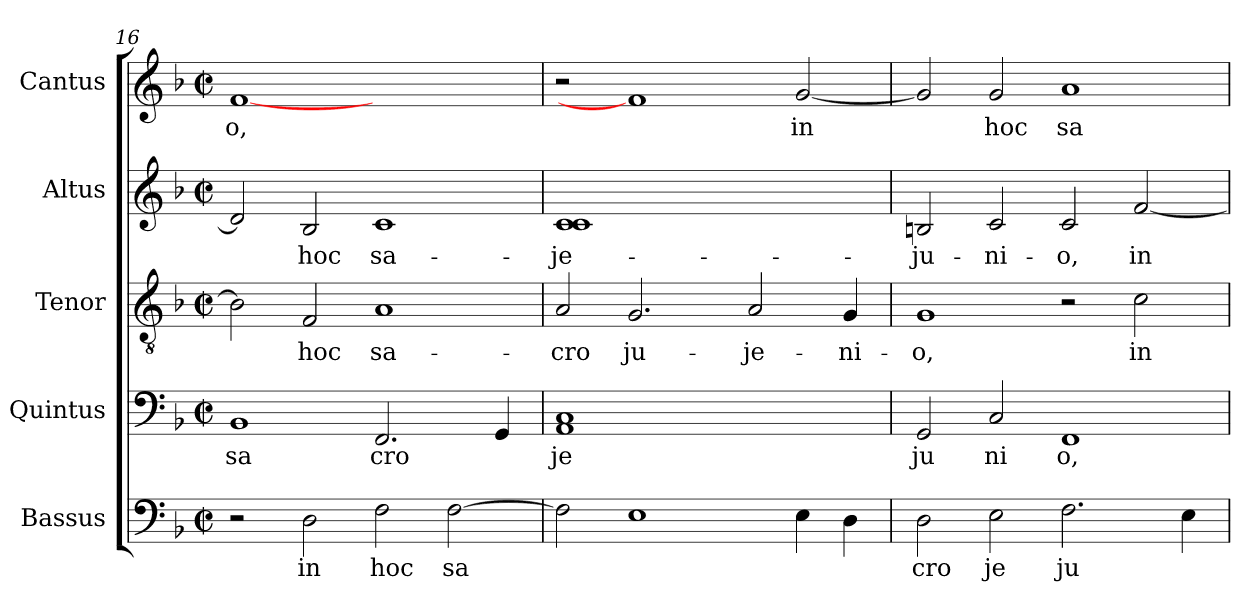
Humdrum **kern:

**kern	**text	**kern	**text	**kern	**text	**kern	**text	**kern	**text
*part5	*part5	*part4	*part4	*part3	*part3	*part2	*part2	*part1	*part1
*staff5	*staff5	*staff4	*staff4	*staff3	*staff3	*staff2	*staff2	*staff1	*staff1
*I"Bassus	*	*I"Quintus	*	*I"Tenor	*	*I"Altus	*	*I"Cantus	*
*clefF4	*	*clefF4	*	*clefGv2	*	*clefG2	*	*clefG2	*
*k[b-]	*	*k[b-]	*	*k[b-]	*	*k[b-]	*	*k[b-]	*
*F:	*	*F:	*	*F:	*	*F:	*	*F:	*
*M2/2	*	*M2/2	*	*M2/2	*	*M2/2	*	*M2/2	*
*met(c|)	*	*met(c|)	*	*met(c|)	*	*met(c|)	*	*met(c|)	*
=16	=16	=16	=16	=16	=16	=16	=16	=16	=16
!	!	!	!LO:LY:b:cj	!	!	!	!	!	!LO:LY:b:cj
2r	.	1BB-	sa	2B-\]	.	2d/]	.	[1f	-o,
!	!LO:LY:b:cj	!	!	!	!LO:LY:b:cj	!	!LO:LY:b:cj	!	!
2D\	in	.	.	2F/	hoc	2B-/	hoc	.	.
!	!LO:LY:b:cj	!	!LO:LY:b	!	!LO:LY:b:cj	!	!LO:LY:b:cj	!	!
2F\	hoc	2.FF/	cro	1A	sa-	1c	sa-	1ryy	.
!	!LO:LY:b:cj	!	!	!	!	!	!	!	!
[>2F\	sa	.	.	.	.	.	.	.	.
.	.	4GG/	.	.	.	.	.	.	.
=17	=17	=17	=17	=17	=17	=17	=17	=17	=17
!	!	!	!LO:LY:b:cj	!	!LO:LY:b:cj	!	!LO:LY:b:cj	!	!
2F\]	.	1AA 1C	je	2A/	-cro	1c 1c	je-	2r	.
!	!	!	!	!	!LO:LY:b:cj	!	!	!	!
1E	.	.	.	2.G/	-ju-	.	.	1f]	.
.	.	1ryy	.	.	.	1ryy	.	.	.
!	!	!	!	!	!LO:LY:b:cj	!	!	!	!
.	.	.	.	2A/	je-	.	.	.	.
!	!	!	!	!	!	!	!	!	!LO:LY:b:cj
4E\	.	.	.	.	.	.	.	[<2g/	in
!	!	!	!	!	!LO:LY:b:cj	!	!	!	!
4D\	.	.	.	4G/	-ni-	.	.	.	.
=18	=18	=18	=18	=18	=18	=18	=18	=18	=18
!	!LO:LY:b:cj	!	!LO:LY:b:cj	!	!LO:LY:b:cj	!	!LO:LY:b:cj	!	!
2D\	cro	2GG/	ju	1G	-o,	2Bn/	-ju-	2g/]	.
!	!LO:LY:b:cj	!	!LO:LY:b:cj	!	!	!	!LO:LY:b:cj	!	!LO:LY:b:cj
2E\	je	2C/	ni	.	.	2c/	-ni-	2g/	hoc
!	!LO:LY:b:cj	!	!LO:LY:b:cj	!	!	!	!LO:LY:b:cj	!	!LO:LY:b:cj
2.F\	ju	1FF	o,	2r	.	2c/	-o,	1a	sa-
!	!	!	!	!	!LO:LY:b:cj	!	!LO:LY:b:cj	!	!
.	.	.	.	2c\	in	[<2f/	in	.	.
4E\	.	.	.	.	.	.	.	.	.
=	=	=	=	=	=	=	=	=	=
*-	*-	*-	*-	*-	*-	*-	*-	*-	*-
